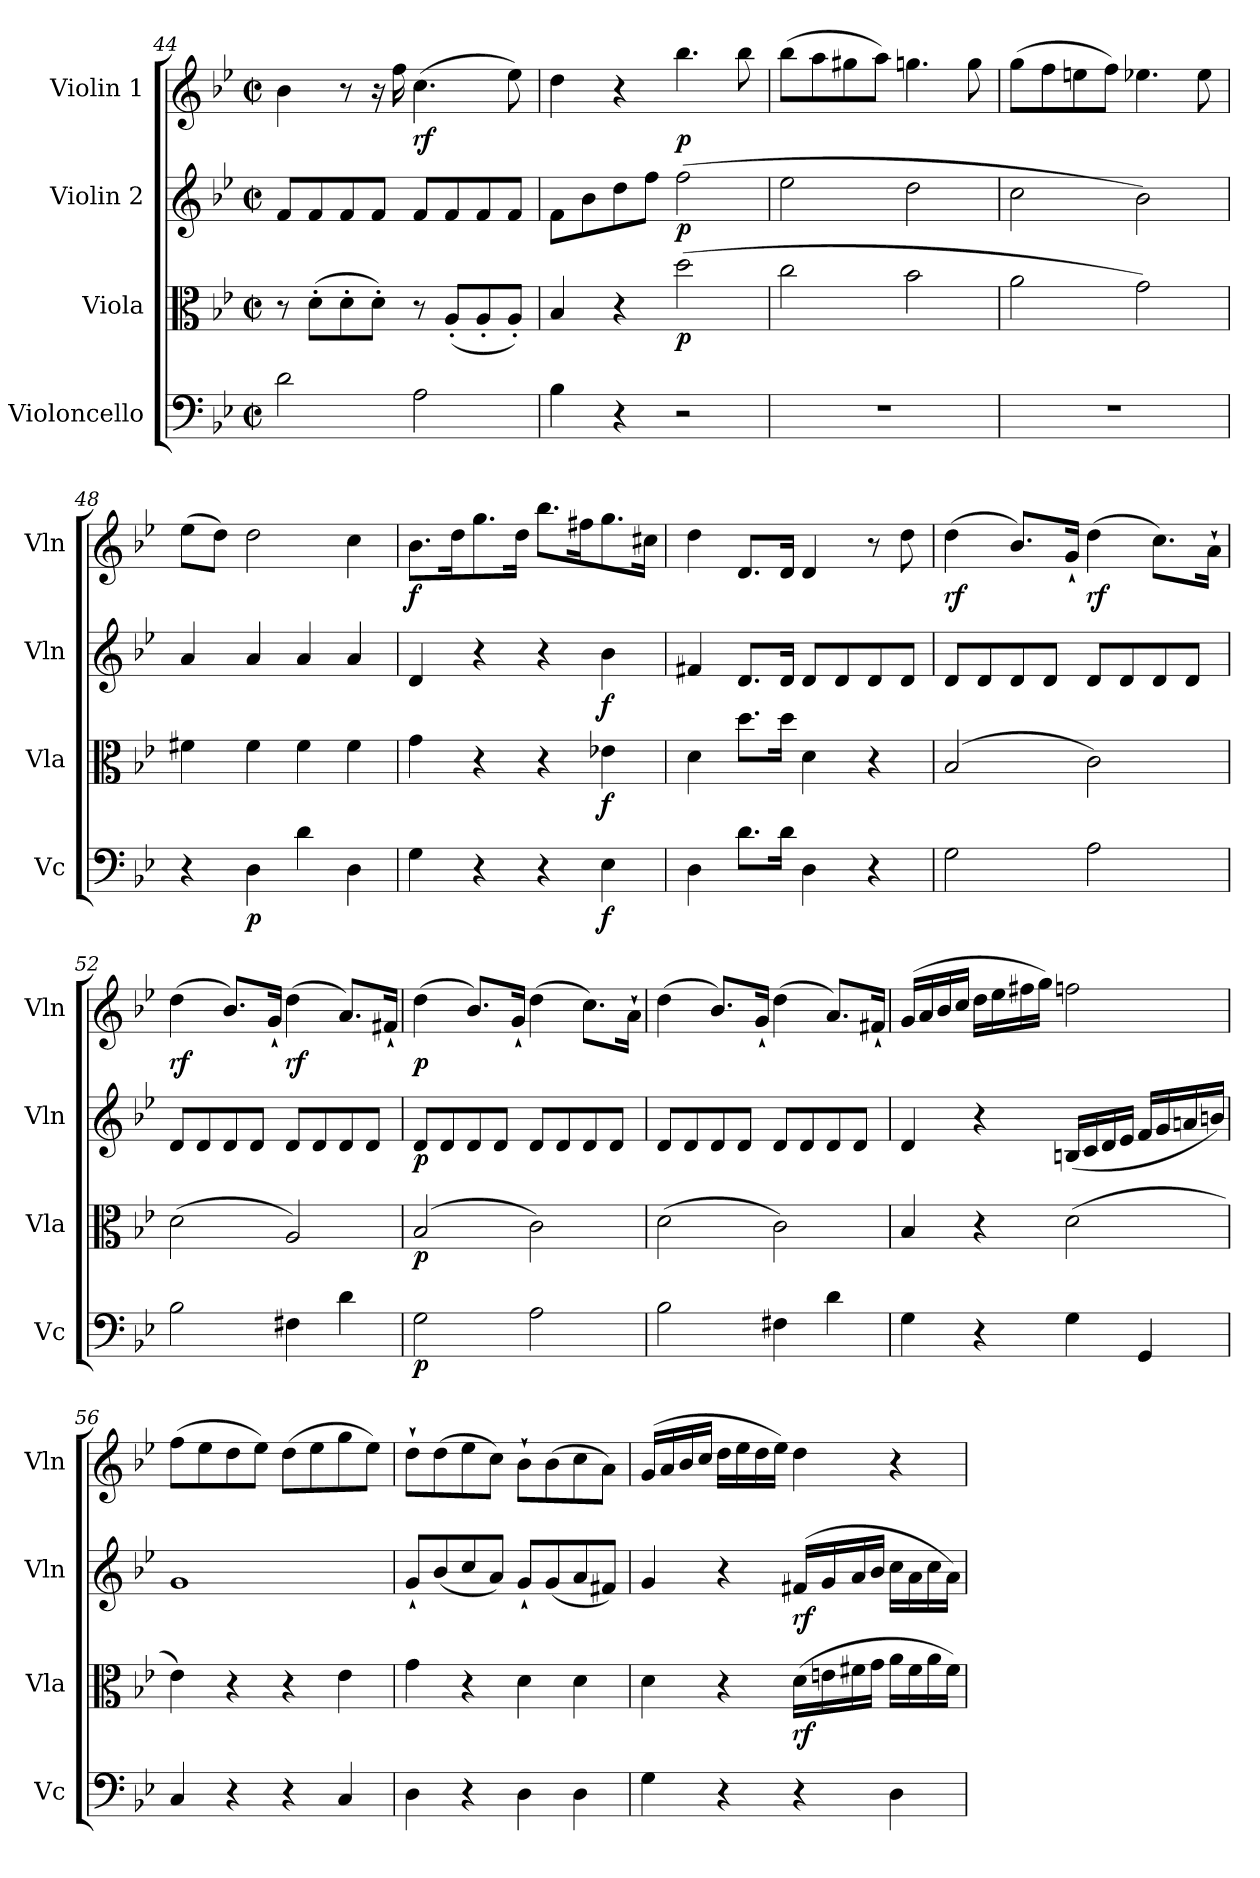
**kern	**dynam	**kern	**dynam	**kern	**dynam	**kern	**dynam
*part4	*part4	*part3	*part3	*part2	*part2	*part1	*part1
*staff4	*staff4	*staff3	*staff3	*staff2	*staff2	*staff1	*staff1
*I"Violoncello	*	*I"Viola	*	*I"Violin 2	*	*I"Violin 1	*
*I'Vc	*	*I'Vla	*	*I'Vln	*	*I'Vln	*
!!LO:LB:g=z
*clefF4	*	*clefC3	*	*clefG2	*	*clefG2	*
*k[b-e-]	*	*k[b-e-]	*	*k[b-e-]	*	*k[b-e-]	*
*M2/2	*	*M2/2	*	*M2/2	*	*M2/2	*
*met(c|)	*	*met(c|)	*	*met(c|)	*	*met(c|)	*
=44	=44	=44	=44	=44	=44	=44	=44
2d\	.	8r	.	8f/L	.	4b-\	.
.	.	(>8d'\L	.	8f/	.	.	.
.	.	8d'\	.	8f/	.	8r	.
.	.	8d'\J)	.	8f/J	.	16r	.
.	.	.	.	.	.	16ff\	.
!	!	!	!	!	!	!	!LO:DY:b
2A\	.	8r	.	8f/L	.	(>4.cc\	rf
.	.	(<8A'/L	.	8f/	.	.	.
.	.	8A'/	.	8f/	.	.	.
.	.	8A'/J)	.	8f/J	.	8ee-\)	.
=45	=45	=45	=45	=45	=45	=45	=45
4B-\	.	4B-/	.	8f\L	.	4dd\	.
.	.	.	.	8b-\	.	.	.
4r	.	4r	.	8dd\	.	4r	.
.	.	.	.	8ff\J	.	.	.
!	!	!	!LO:DY:b	!	!LO:DY:b	!	!LO:DY:b
2r	.	(>2dd\	p	(>2ff\	p	4.bb-\	p
.	.	.	.	.	.	8bb-\	.
=46	=46	=46	=46	=46	=46	=46	=46
1r	.	2cc\	.	2ee-\	.	(>8bb-\L	.
.	.	.	.	.	.	8aa\	.
.	.	.	.	.	.	8gg#X\	.
.	.	.	.	.	.	8aa\J)	.
.	.	2b-\	.	2dd\	.	4.ggn\	.
.	.	.	.	.	.	8gg\	.
=47	=47	=47	=47	=47	=47	=47	=47
1r	.	2a\	.	2cc\	.	(>8gg\L	.
.	.	.	.	.	.	8ff\	.
.	.	.	.	.	.	8een\	.
.	.	.	.	.	.	8ff\J)	.
.	.	2g\)	.	2b-\)	.	4.ee-X\	.
.	.	.	.	.	.	8ee-\	.
=48	=48	=48	=48	=48	=48	=48	=48
4r	.	4f#X\	.	4a/	.	(>8ee-\L	.
.	.	.	.	.	.	8dd\J)	.
!	!LO:DY:b	!	!	!	!	!	!
4D\	p	4f#\	.	4a/	.	2dd\	.
4d\	.	4f#\	.	4a/	.	.	.
4D\	.	4f#\	.	4a/	.	4cc\	.
=49	=49	=49	=49	=49	=49	=49	=49
!	!	!	!	!	!	!	!LO:DY:b
4G\	.	4g\	.	4d/	.	8.b-\L	f
.	.	.	.	.	.	16dd\K	.
4r	.	4r	.	4r	.	8.gg\	.
.	.	.	.	.	.	16dd\Jk	.
4r	.	4r	.	4r	.	8.bb-\L	.
.	.	.	.	.	.	16ff#X\K	.
!	!LO:DY:b	!	!LO:DY:b	!	!LO:DY:b	!	!
4E-\	f	4e-X\	f	4b-\	f	8.gg\	.
.	.	.	.	.	.	16cc#X\Jk	.
!!LO:PB:g=z
=50	=50	=50	=50	=50	=50	=50	=50
4D\	.	4d\	.	4f#X/	.	4dd\	.
8.d\L	.	8.dd\L	.	8.d/L	.	8.d/L	.
16d\Jk	.	16dd\Jk	.	16d/Jk	.	16d/Jk	.
4D\	.	4d\	.	8d/L	.	4d/	.
.	.	.	.	8d/	.	.	.
4r	.	4r	.	8d/	.	8r	.
.	.	.	.	8d/J	.	8dd\	.
=51	=51	=51	=51	=51	=51	=51	=51
!	!	!	!	!	!	!	!LO:DY:b
2G\	.	(>2B-/	.	8d/L	.	(>4dd\	rf
.	.	.	.	8d/	.	.	.
.	.	.	.	8d/	.	8.b-/L)	.
.	.	.	.	8d/J	.	.	.
.	.	.	.	.	.	16g`/Jk	.
!	!	!	!	!	!	!	!LO:DY:b
2A\	.	2c\)	.	8d/L	.	(>4dd\	rf
.	.	.	.	8d/	.	.	.
.	.	.	.	8d/	.	8.cc\L)	.
.	.	.	.	8d/J	.	.	.
.	.	.	.	.	.	16a`\Jk	.
=52	=52	=52	=52	=52	=52	=52	=52
!	!	!	!	!	!	!	!LO:DY:b
2B-\	.	(>2d\	.	8d/L	.	(>4dd\	rf
.	.	.	.	8d/	.	.	.
.	.	.	.	8d/	.	8.b-/L)	.
.	.	.	.	8d/J	.	.	.
.	.	.	.	.	.	16g`/Jk	.
!	!	!	!	!	!	!	!LO:DY:b
4F#X\	.	2A/)	.	8d/L	.	(>4dd\	rf
.	.	.	.	8d/	.	.	.
4d\	.	.	.	8d/	.	8.a/L)	.
.	.	.	.	8d/J	.	.	.
.	.	.	.	.	.	16f#X`/Jk	.
=53	=53	=53	=53	=53	=53	=53	=53
!	!LO:DY:b	!	!LO:DY:b	!	!LO:DY:b	!	!LO:DY:b
2G\	p	(>2B-/	p	8d/L	p	(>4dd\	p
.	.	.	.	8d/	.	.	.
.	.	.	.	8d/	.	8.b-/L)	.
.	.	.	.	8d/J	.	.	.
.	.	.	.	.	.	16g`/Jk	.
2A\	.	2c\)	.	8d/L	.	(>4dd\	.
.	.	.	.	8d/	.	.	.
.	.	.	.	8d/	.	8.cc\L)	.
.	.	.	.	8d/J	.	.	.
.	.	.	.	.	.	16a`\Jk	.
=54	=54	=54	=54	=54	=54	=54	=54
2B-\	.	(>2d\	.	8d/L	.	(>4dd\	.
.	.	.	.	8d/	.	.	.
.	.	.	.	8d/	.	8.b-/L)	.
.	.	.	.	8d/J	.	.	.
.	.	.	.	.	.	16g`/Jk	.
4F#X\	.	2c\)	.	8d/L	.	(>4dd\	.
.	.	.	.	8d/	.	.	.
4d\	.	.	.	8d/	.	8.a/L)	.
.	.	.	.	8d/J	.	.	.
.	.	.	.	.	.	16f#X`/Jk	.
!!LO:PB:g=z
=55	=55	=55	=55	=55	=55	=55	=55
4G\	.	4B-/	.	4d/	.	(>16g/LL	.
.	.	.	.	.	.	16a/	.
.	.	.	.	.	.	16b-/	.
.	.	.	.	.	.	16cc/JJ	.
4r	.	4r	.	4r	.	16dd\LL	.
.	.	.	.	.	.	16ee-\	.
.	.	.	.	.	.	16ff#X\	.
.	.	.	.	.	.	16gg\JJ)	.
4G\	.	(>2d\	.	(<16Bn/LL	.	2ffn\	.
.	.	.	.	16c/	.	.	.
.	.	.	.	16d/	.	.	.
.	.	.	.	16e-/JJ	.	.	.
4GG/	.	.	.	16f/LL	.	.	.
.	.	.	.	16g/	.	.	.
.	.	.	.	16an/	.	.	.
.	.	.	.	16bn/JJ)	.	.	.
=56	=56	=56	=56	=56	=56	=56	=56
4C/	.	4e-\)	.	1g	.	(>8ff\L	.
.	.	.	.	.	.	8ee-\	.
4r	.	4r	.	.	.	8dd\	.
.	.	.	.	.	.	8ee-\J)	.
4r	.	4r	.	.	.	(>8dd\L	.
.	.	.	.	.	.	8ee-\	.
4C/	.	4e-\	.	.	.	8gg\	.
.	.	.	.	.	.	8ee-\J)	.
=57	=57	=57	=57	=57	=57	=57	=57
4D\	.	4g\	.	8g`/L	.	8dd`\L	.
.	.	.	.	(<8b-/	.	(>8dd\	.
4r	.	4r	.	8cc/	.	8ee-\	.
.	.	.	.	8a/J)	.	8cc\J)	.
4D\	.	4d\	.	8g`/L	.	8b-`\L	.
.	.	.	.	(<8g/	.	(>8b-\	.
4D\	.	4d\	.	8a/	.	8cc\	.
.	.	.	.	8f#X/J)	.	8a\J)	.
=58	=58	=58	=58	=58	=58	=58	=58
4G\	.	4d\	.	4g/	.	(>16g/LL	.
.	.	.	.	.	.	16a/	.
.	.	.	.	.	.	16b-/	.
.	.	.	.	.	.	16cc/JJ	.
4r	.	4r	.	4r	.	16dd\LL	.
.	.	.	.	.	.	16ee-\	.
.	.	.	.	.	.	16dd\	.
.	.	.	.	.	.	16ee-\JJ)	.
!	!	!	!LO:DY:b	!	!LO:DY:b	!	!
4r	.	(>16d\LL	rf	(>16f#X/LL	rf	4dd\	.
.	.	16en\	.	16g/	.	.	.
.	.	16f#X\	.	16a/	.	.	.
.	.	16g\JJ	.	16b-/JJ	.	.	.
4D\	.	16a\LL	.	16cc\LL	.	4r	.
.	.	16f#\	.	16a\	.	.	.
.	.	16a\	.	16cc\	.	.	.
.	.	16f#\JJ)	.	16a\JJ)	.	.	.
=	=	=	=	=	=	=	=
*-	*-	*-	*-	*-	*-	*-	*-
